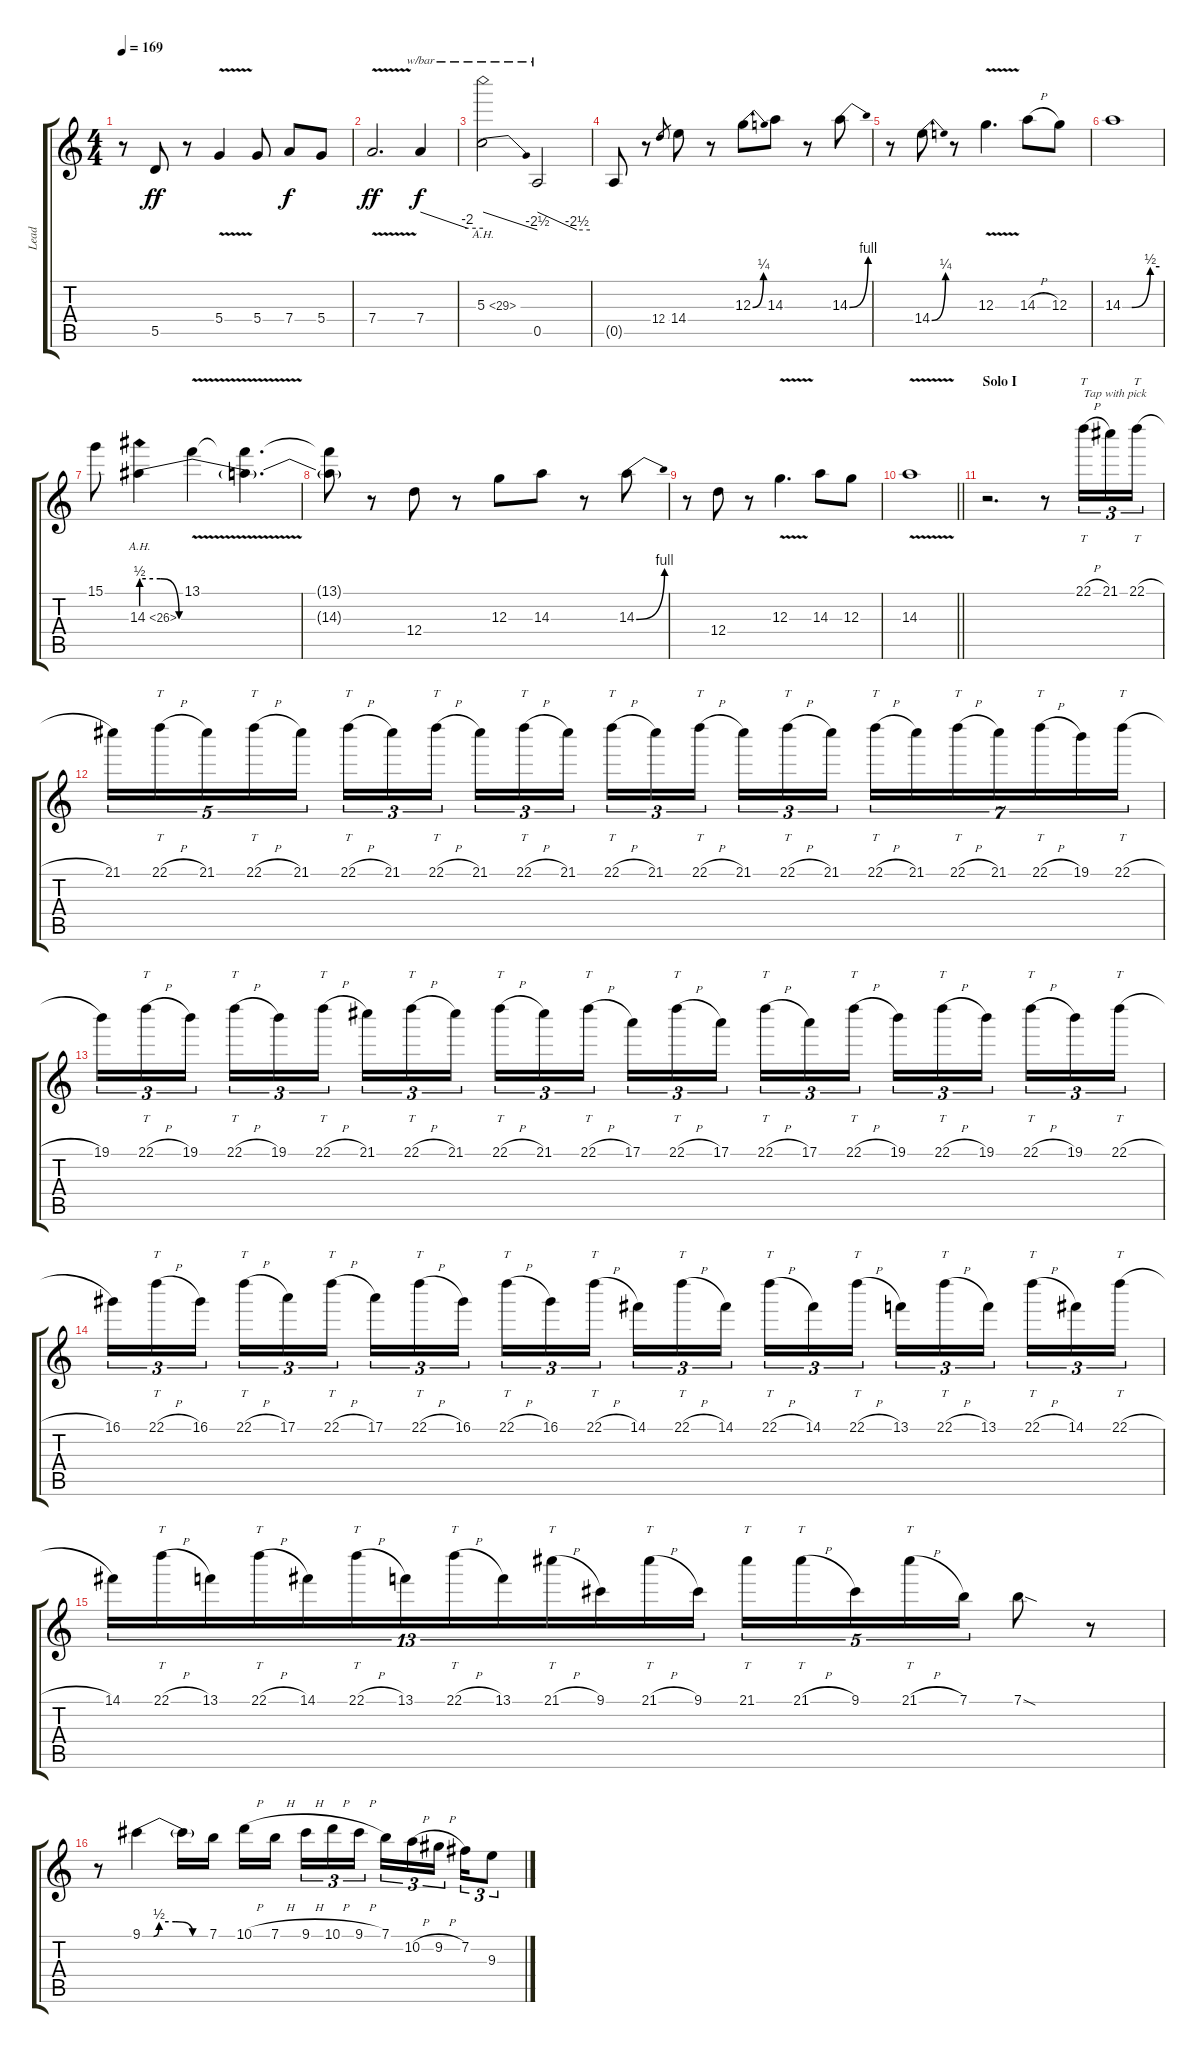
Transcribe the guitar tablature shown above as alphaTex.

\track ("Lead" "Lead") {instrument distortionguitar}
\staff {score tabs}
\tuning (E4 B3 G3 D3 A2 E2) {hide}
\ts (4 4)
\tempo 169
\clef g2
\ks c
r.8{dy ff} 5.5.8 r.8 5.4{v}.4 5.4.8 7.4.8{dy f} 5.4.8 |
7.4{v}.2{d dy ff} 7.4.4{tbe (custom default 0 0 45 -8 60 -8) dy f} |
5.3{ah 24}.2{tbe (dive default 0 0 60 -10)} 0.5.2{tbe (custom default 0 0 45 -10 60 -10)} |
0.5{t}.8 r.8 12.4.8{gr} 14.4.8 r.8 12.3{be (bend 0 0 60 1)}.8 14.3.8 r.8 14.3{be (bend 0 0 60 4)}.8 |
r.8 14.4{be (bend 0 0 60 1)}.8 r.8 12.3{v}.4{d} 14.3{h}.8 12.3.8 |
14.3{be (custom 0 0 15 0 45 2 60 2)}.1 |
15.1.8 14.3{be (custom 0 2 5 2 10 0 30 0 60 0) ah 12}.4 13.1{v}.4 (13.1{t} 14.3{t}).4{d} |
(13.1{t} 14.3{t}).8 r.8 12.4.8 r.8 12.3.8 14.3.8 r.8 14.3{be (bend 0 0 60 4)}.8 |
r.8 12.4.8 r.8 12.3{v}.4{d} 14.3.8 12.3.8 |
\barLineRight lightlight
14.3{v}.1 |
\section ("" "Solo I")
r.2{d} r.8 22.1{h}.16{tt tu (3 2) txt "Tap with pick"} 21.1.16{tu (3 2)} 22.1{h}.16{tt tu (3 2)} |
21.1.16{tu (5 4)} 22.1{h}.16{tt tu (5 4)} 21.1.16{tu (5 4)} 22.1{h}.16{tt tu (5 4)} 21.1.16{tu (5 4)} 22.1{h}.16{tt tu (3 2)} 21.1.16{tu (3 2)} 22.1{h}.16{tt tu (3 2) beam splitsecondary} 21.1.16{tu (3 2)} 22.1{h}.16{tt tu (3 2)} 21.1.16{tu (3 2)} 22.1{h}.16{tt tu (3 2)} 21.1.16{tu (3 2)} 22.1{h}.16{tt tu (3 2) beam splitsecondary} 21.1.16{tu (3 2)} 22.1{h}.16{tt tu (3 2)} 21.1.16{tu (3 2)} 22.1{h}.16{tt tu (7 4)} 21.1.16{tu (7 4)} 22.1{h}.16{tt tu (7 4)} 21.1.16{tu (7 4)} 22.1{h}.16{tt tu (7 4)} 19.1.16{tu (7 4)} 22.1{h}.16{tt tu (7 4)} |
19.1.16{tu (3 2)} 22.1{h}.16{tt tu (3 2)} 19.1.16{tu (3 2) beam splitsecondary} 22.1{h}.16{tt tu (3 2)} 19.1.16{tu (3 2)} 22.1{h}.16{tt tu (3 2)} 21.1.16{tu (3 2)} 22.1{h}.16{tt tu (3 2)} 21.1.16{tu (3 2) beam splitsecondary} 22.1{h}.16{tt tu (3 2)} 21.1.16{tu (3 2)} 22.1{h}.16{tt tu (3 2)} 17.1.16{tu (3 2)} 22.1{h}.16{tt tu (3 2)} 17.1.16{tu (3 2) beam splitsecondary} 22.1{h}.16{tt tu (3 2)} 17.1.16{tu (3 2)} 22.1{h}.16{tt tu (3 2)} 19.1.16{tu (3 2)} 22.1{h}.16{tt tu (3 2)} 19.1.16{tu (3 2) beam splitsecondary} 22.1{h}.16{tt tu (3 2)} 19.1.16{tu (3 2)} 22.1{h}.16{tt tu (3 2)} |
16.1.16{tu (3 2)} 22.1{h}.16{tt tu (3 2)} 16.1.16{tu (3 2) beam splitsecondary} 22.1{h}.16{tt tu (3 2)} 17.1.16{tu (3 2)} 22.1{h}.16{tt tu (3 2)} 17.1.16{tu (3 2)} 22.1{h}.16{tt tu (3 2)} 16.1.16{tu (3 2) beam splitsecondary} 22.1{h}.16{tt tu (3 2)} 16.1.16{tu (3 2)} 22.1{h}.16{tt tu (3 2)} 14.1.16{tu (3 2)} 22.1{h}.16{tt tu (3 2)} 14.1.16{tu (3 2) beam splitsecondary} 22.1{h}.16{tt tu (3 2)} 14.1.16{tu (3 2)} 22.1{h}.16{tt tu (3 2)} 13.1.16{tu (3 2)} 22.1{h}.16{tt tu (3 2)} 13.1.16{tu (3 2) beam splitsecondary} 22.1{h}.16{tt tu (3 2)} 14.1.16{tu (3 2)} 22.1{h}.16{tt tu (3 2)} |
14.1.16{tu (13 8)} 22.1{h}.16{tt tu (13 8)} 13.1.16{tu (13 8)} 22.1{h}.16{tt tu (13 8)} 14.1.16{tu (13 8)} 22.1{h}.16{tt tu (13 8)} 13.1.16{tu (13 8)} 22.1{h}.16{tt tu (13 8)} 13.1.16{tu (13 8)} 21.1{h}.16{tt tu (13 8)} 9.1.16{tu (13 8)} 21.1{h}.16{tt tu (13 8)} 9.1.16{tu (13 8)} 21.1.16{tt tu (5 4)} 21.1{h}.16{tt tu (5 4)} 9.1.16{tu (5 4)} 21.1{h}.16{tt tu (5 4)} 7.1.16{tu (5 4)} 7.1{sod}.8 r.8 |
r.8 9.1{be (custom 0 0 10 0 15 2 30 2 45 0 60 0)}.4 9.1{t}.16 7.1.16 10.1{h}.16 7.1{h}.16{beam splitsecondary} 9.1{h}.16{tu (3 2)} 10.1{h}.16{tu (3 2)} 9.1{h}.16{tu (3 2)} 7.1.16{tu (3 2)} 10.2{h}.16{tu (3 2)} 9.2{h}.16{tu (3 2) beam splitsecondary} 7.2.16{tu (3 2)} 9.3{h}.8{tu (3 2)}
